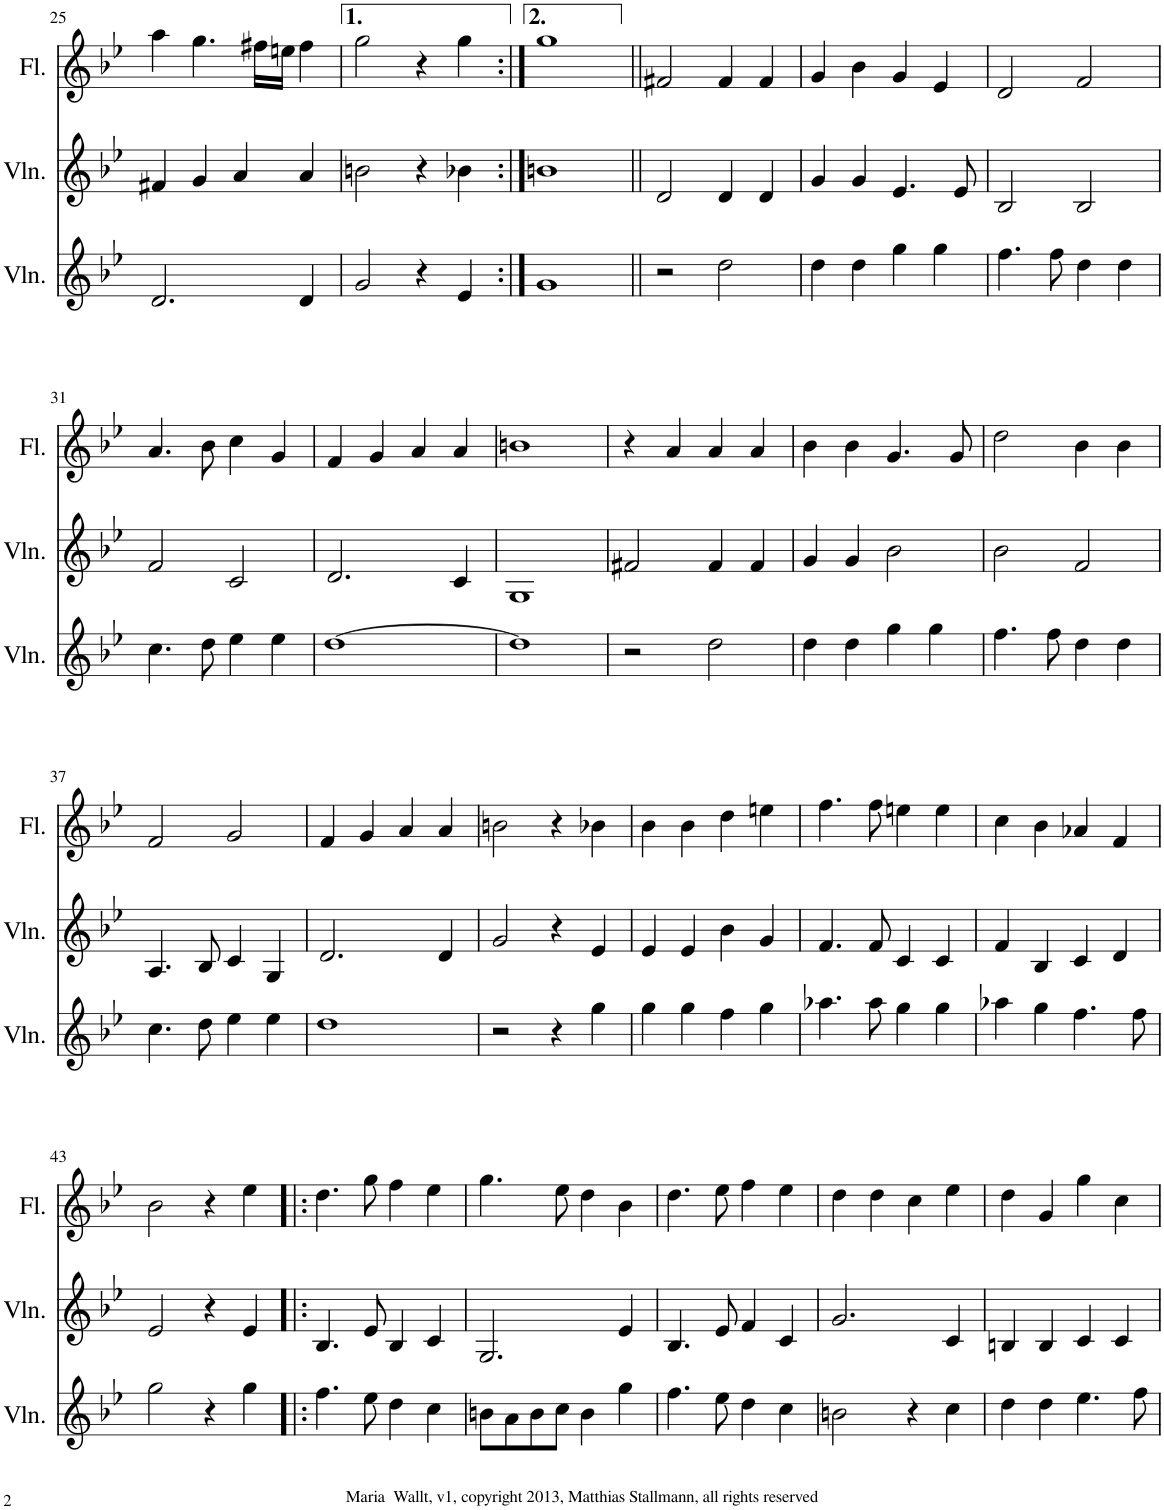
**kern	**kern	**kern
*part3	*part2	*part1
*staff3	*staff2	*staff1
*I"Violin	*I"Violin	*I"Flute
*I'Vln.	*I'Vln.	*I'Fl.
!!LO:PB:g=z
*clefG2	*clefG2	*clefG2
*k[b-e-]	*k[b-e-]	*k[b-e-]
*M4/4	*M4/4	*M4/4
*met(c|)	*met(c|)	*met(c|)
=25	=25	=25
2.d/	4f#X/	4aa\
.	4g/	4.gg\
.	4a/	.
.	.	16ff#X\LL
.	.	16een\JJ
4d/	4a/	4ff#\
=26	=26	=26
2g/	2bn\	2gg\
4r	4r	4r
4e-/	4b-X\	4gg\
=27:|!	=27:|!	=27:|!
1g	1bn	1gg
=28||	=28||	=28||
2r	2d/	2f#X/
2dd\	4d/	4f#/
.	4d/	4f#/
=29	=29	=29
4dd\	4g/	4g/
4dd\	4g/	4b-\
4gg\	4.e-/	4g/
4gg\	.	4e-/
.	8e-/	.
=30	=30	=30
4.ff\	2B-/	2d/
8ff\	.	.
4dd\	2B-/	2f/
4dd\	.	.
!!LO:LB:g=z
=31	=31	=31
4.cc\	2f/	4.a/
8dd\	.	8b-\
4ee-\	2c/	4cc\
4ee-\	.	4g/
=32	=32	=32
[1dd	2.d/	4f/
.	.	4g/
.	.	4a/
.	4c/	4a/
=33	=33	=33
1dd]	1G	1bn
=34	=34	=34
2r	2f#X/	4r
.	.	4a/
2dd\	4f#/	4a/
.	4f#/	4a/
=35	=35	=35
4dd\	4g/	4b-\
4dd\	4g/	4b-\
4gg\	2b-\	4.g/
4gg\	.	.
.	.	8g/
=36	=36	=36
4.ff\	2b-\	2dd\
8ff\	.	.
4dd\	2f/	4b-\
4dd\	.	4b-\
!!LO:LB:g=z
=37	=37	=37
4.cc\	4.A/	2f/
8dd\	8B-/	.
4ee-\	4c/	2g/
4ee-\	4G/	.
=38	=38	=38
1dd	2.d/	4f/
.	.	4g/
.	.	4a/
.	4d/	4a/
=39	=39	=39
2r	2g/	2bn\
4r	4r	4r
4gg\	4e-/	4b-X\
=40	=40	=40
4gg\	4e-/	4b-\
4gg\	4e-/	4b-\
4ff\	4b-\	4dd\
4gg\	4g/	4een\
=41	=41	=41
4.aa-X\	4.f/	4.ff\
8aa-\	8f/	8ff\
4gg\	4c/	4een\
4gg\	4c/	4ee\
=42	=42	=42
4aa-X\	4f/	4cc\
4gg\	4B-/	4b-\
4.ff\	4c/	4a-X/
.	4d/	4f/
8ff\	.	.
!!LO:LB:g=z
=43	=43	=43
2gg\	2e-/	2b-\
4r	4r	4r
4gg\	4e-/	4ee-\
=44!|:	=44!|:	=44!|:
4.ff\	4.B-/	4.dd\
8ee-\	8e-/	8gg\
4dd\	4B-/	4ff\
4cc\	4c/	4ee-\
=45	=45	=45
8bn\L	2.G/	4.gg\
8a\	.	.
8b\	.	.
8cc\J	.	8ee-\
4b\	.	4dd\
4gg\	4e-/	4b-\
=46	=46	=46
4.ff\	4.B-/	4.dd\
8ee-\	8e-/	8ee-\
4dd\	4f/	4ff\
4cc\	4c/	4ee-\
=47	=47	=47
2bn\	2.g/	4dd\
.	.	4dd\
4r	.	4cc\
4cc\	4c/	4ee-\
=48	=48	=48
4dd\	4Bn/	4dd\
4dd\	4B/	4g/
4.ee-\	4c/	4gg\
.	4c/	4cc\
8ff\	.	.
=	=	=
*-	*-	*-
